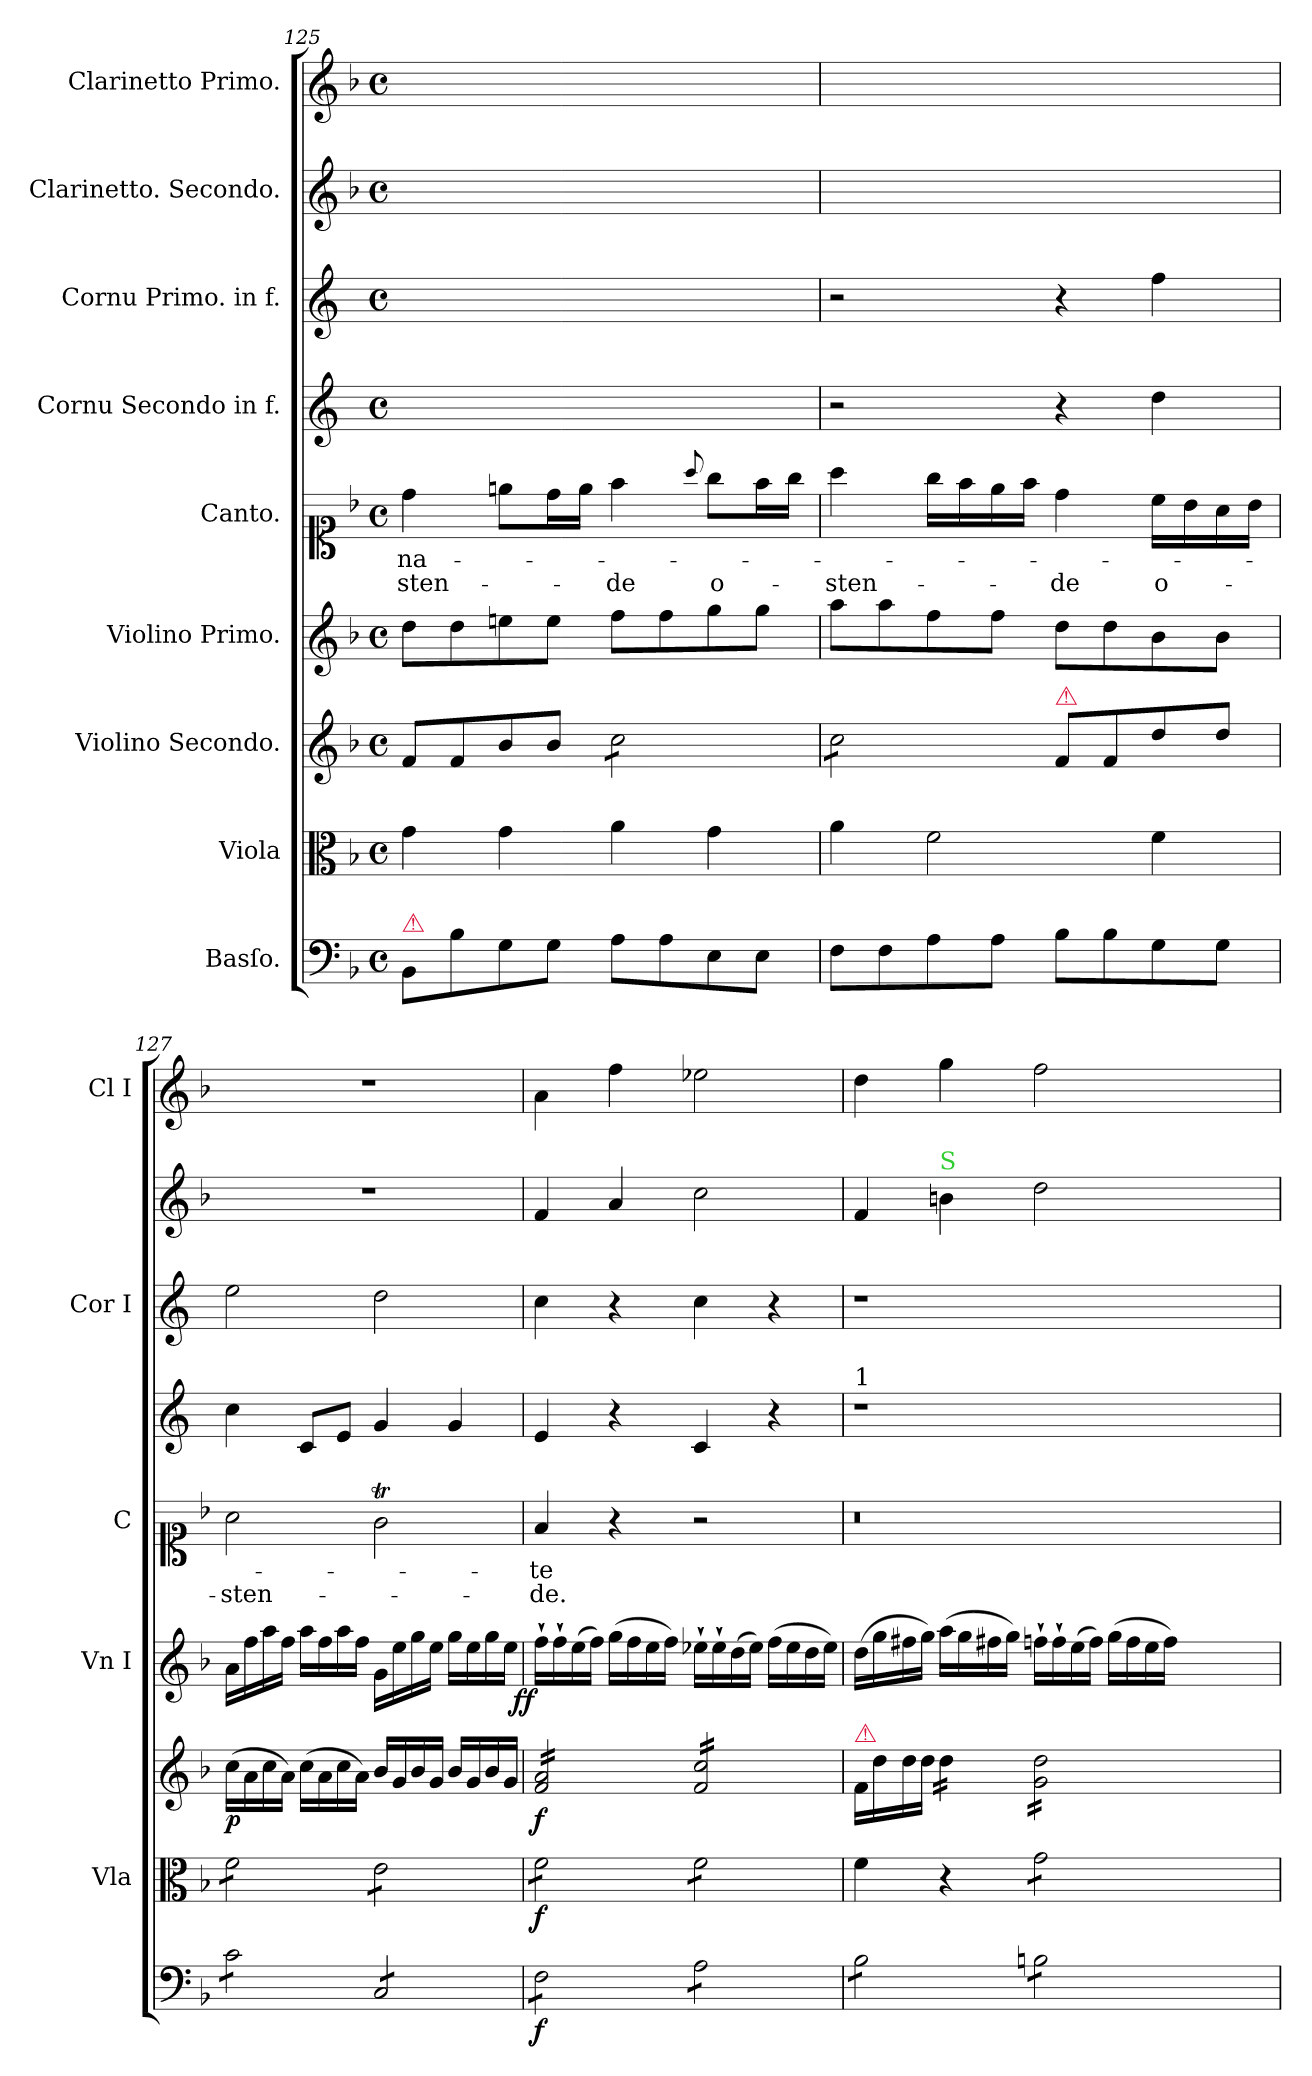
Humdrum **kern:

**kern	**dynam	**kern	**dynam	**kern	**dynam	**kern	**dynam	**kern	**text	**text	**kern	**kern	**kern	**kern
*part9	*part9	*part8	*part8	*part7	*part7	*part6	*part6	*part5	*part5	*part5	*part4	*part3	*part2	*part1
*staff9	*staff9	*staff8	*staff8	*staff7	*staff7	*staff6	*staff6	*staff5	*staff5	*staff5	*staff4	*staff3	*staff2	*staff1
*I"Basſo.	*	*I"Viola	*	*I"Violino Secondo.	*	*I"Violino Primo.	*	*I"Canto.	*	*	*I"Cornu Secondo in f.	*I"Cornu Primo. in f.	*I"Clarinetto. Secondo.	*I"Clarinetto Primo.
*	*	*I'Vla	*	*	*	*I'Vn I	*	*I'C	*	*	*	*I'Cor I	*	*I'Cl I
*clefF4	*	*clefC3	*	*clefG2	*	*clefG2	*	*clefC1	*	*	*clefG2	*clefG2	*clefG2	*clefG2
*	*	*	*	*	*	*	*	*	*	*	*ITrd4c7	*ITrd4c7	*	*
*k[b-]	*	*k[b-]	*	*k[b-]	*	*k[b-]	*	*k[b-]	*	*	*k[b-]	*k[b-]	*k[b-]	*k[b-]
*F:	*	*F:	*	*F:	*	*F:	*	*F:	*	*	*	*	*F:	*F:
*M4/4	*	*M4/4	*	*M4/4	*	*M4/4	*	*M4/4	*	*	*M4/4	*M4/4	*M4/4	*M4/4
*met(c)	*	*met(c)	*	*met(c)	*	*met(c)	*	*met(c)	*	*	*met(c)	*met(c)	*met(c)	*met(c)
=125	=125	=125	=125	=125	=125	=125	=125	=125	=125	=125	=125	=125	=125	=125
!LO:TX:a:color=crimson:t=⚠	!	!	!	!	!	!	!	!	!	!	!	!	!	!
8BB-/L	.	4g\	.	8f/L	.	8dd\L	.	4dd\	-na-	-sten-	1ryy	1ryy	1ryy	1ryy
8B-\	.	.	.	8f/	.	8dd\	.	.	.	.	.	.	.	.
8G\	.	4g\	.	8b-/	.	8een\	.	8een\L	.	.	.	.	.	.
8G\J	.	.	.	8b-/J	.	8ee\J	.	16dd\L	.	.	.	.	.	.
.	.	.	.	.	.	.	.	16ee\JJ	.	.	.	.	.	.
*	*	*	*	*tremolo	*	*	*	*	*	*	*	*	*	*
8A\L	.	4a\	.	8cc\L	.	8ff\L	.	4ff\	.	-de	.	.	.	.
8A\	.	.	.	8cc\	.	8ff\	.	.	.	.	.	.	.	.
.	.	.	.	.	.	.	.	8qqaa/	.	.	.	.	.	.
8E\	.	4g\	.	8cc\	.	8gg\	.	8gg\L	.	o-	.	.	.	.
8E\J	.	.	.	8cc\J	.	8gg\J	.	16ff\L	.	.	.	.	.	.
.	.	.	.	.	.	.	.	16gg\JJ	.	.	.	.	.	.
=126	=126	=126	=126	=126	=126	=126	=126	=126	=126	=126	=126	=126	=126	=126
8F\L	.	4a\	.	8cc\L	.	8aa\L	.	4aa\	.	-sten-	2r	2r	1ryy	1ryy
8F\	.	.	.	8cc\	.	8aa\	.	.	.	.	.	.	.	.
8A\	.	2f\	.	8cc\	.	8ff\	.	16gg\LL	.	.	.	.	.	.
.	.	.	.	.	.	.	.	16ff\	.	.	.	.	.	.
8A\J	.	.	.	8cc\J	.	8ff\J	.	16ee\	.	.	.	.	.	.
*	*	*	*	*Xtremolo	*	*	*	*	*	*	*	*	*	*
.	.	.	.	.	.	.	.	16ff\JJ	.	.	.	.	.	.
!	!	!	!	!LO:TX:a:color=crimson:t=⚠	!	!	!	!	!	!	!	!	!	!
8B-\L	.	.	.	8f/L	.	8dd\L	.	4dd\	.	-de	4r	4r	.	.
8B-\	.	.	.	8f/	.	8dd\	.	.	.	.	.	.	.	.
8G\	.	4f\	.	8dd\	.	8b-\	.	16cc\LL	.	o-	4g\	4b-\	.	.
.	.	.	.	.	.	.	.	16b-\	.	.	.	.	.	.
8G\J	.	.	.	8dd\J	.	8b-\J	.	16a\	.	.	.	.	.	.
.	.	.	.	.	.	.	.	16b-\JJ	.	.	.	.	.	.
=127	=127	=127	=127	=127	=127	=127	=127	=127	=127	=127	=127	=127	=127	=127
*tremolo	*	*	*	*	*	*	*	*	*	*	*	*	*	*
*	*	*tremolo	*	*	*	*	*	*	*	*	*	*	*	*
8c\L	.	8f\L	.	(16cc\LL	p	16a\LL	.	2a\	.	-sten-	4f\	2a\	1r	1r
.	.	.	.	16a\	.	16ff\	.	.	.	.	.	.	.	.
8c\	.	8f\	.	16cc\	.	16aa\	.	.	.	.	.	.	.	.
.	.	.	.	16a\JJ)	.	16ff\JJ	.	.	.	.	.	.	.	.
8c\	.	8f\	.	(16cc\LL	.	16aa\LL	.	.	.	.	8F/L	.	.	.
.	.	.	.	16a\	.	16ff\	.	.	.	.	.	.	.	.
8c\J	.	8f\J	.	16cc\	.	16aa\	.	.	.	.	8A/J	.	.	.
.	.	.	.	16a\JJ)	.	16ff\JJ	.	.	.	.	.	.	.	.
8C/L	.	8e\L	.	16b-/LL	.	16g\LL	.	2gT\	.	.	4c/	2g\	.	.
.	.	.	.	16g/	.	16ee\	.	.	.	.	.	.	.	.
8C/	.	8e\	.	16b-/	.	16gg\	.	.	.	.	.	.	.	.
.	.	.	.	16g/JJ	.	16ee\JJ	.	.	.	.	.	.	.	.
8C/	.	8e\	.	16b-/LL	.	16gg\LL	.	.	.	.	4c/	.	.	.
.	.	.	.	16g/	.	16ee\	.	.	.	.	.	.	.	.
8C/J	.	8e\J	.	16b-/	.	16gg\	.	.	.	.	.	.	.	.
.	.	.	.	16g/JJ	.	16ee\JJ	.	.	.	.	.	.	.	.
=128	=128	=128	=128	=128	=128	=128	=128	=128	=128	=128	=128	=128	=128	=128
!	!	!	!LO:DY:b	!	!	!	!LO:DY:b:rj	!	!	!	!	!	!	!
*	*	*	*	*tremolo	*	*	*	*	*	*	*	*	*	*
8F\L	f	8f\L	f	16f/ 16a/LL	f	16ff`\LL	ff	4f/	-te	-de.	4A/	4f\	4f/	4a\
.	.	.	.	16f/ 16a/	.	16ff`\	.	.	.	.	.	.	.	.
8F\	.	8f\	.	16f/ 16a/	.	(16ee\	.	.	.	.	.	.	.	.
.	.	.	.	16f/ 16a/	.	16ff\JJ)	.	.	.	.	.	.	.	.
8F\	.	8f\	.	16f/ 16a/	.	(16gg\LL	.	4r	.	.	4r	4r	4a/	4ff\
.	.	.	.	16f/ 16a/	.	16ff\	.	.	.	.	.	.	.	.
8F\J	.	8f\J	.	16f/ 16a/	.	16ee\	.	.	.	.	.	.	.	.
.	.	.	.	16f/ 16a/JJ	.	16ff\JJ)	.	.	.	.	.	.	.	.
8A\L	.	8f\L	.	16f/ 16cc/LL	.	16ee-X`\LL	.	2r	.	.	4F/	4f\	2cc\	2ee-X\
.	.	.	.	16f/ 16cc/	.	16ee-`\	.	.	.	.	.	.	.	.
8A\	.	8f\	.	16f/ 16cc/	.	(16dd\	.	.	.	.	.	.	.	.
.	.	.	.	16f/ 16cc/	.	16ee-\JJ)	.	.	.	.	.	.	.	.
8A\	.	8f\	.	16f/ 16cc/	.	(16ff\LL	.	.	.	.	4r	4r	.	.
.	.	.	.	16f/ 16cc/	.	16ee-\	.	.	.	.	.	.	.	.
8A\J	.	8f\J	.	16f/ 16cc/	.	16dd\	.	.	.	.	.	.	.	.
*	*	*Xtremolo	*	*	*	*	*	*	*	*	*	*	*	*
.	.	.	.	16f/ 16cc/JJ	.	16ee-\JJ)	.	.	.	.	.	.	.	.
*	*	*	*	*Xtremolo	*	*	*	*	*	*	*	*	*	*
=129	=129	=129	=129	=129	=129	=129	=129	=129	=129	=129	=129	=129	=129	=129
!	!	!	!	!	!	!	!	!	!	!	!LO:TX:a:t=1	!	!	!
!	!	!	!	!LO:TX:a:color=crimson:t=⚠	!	!	!	!	!	!	!	!	!	!
8B-\L	.	4f\	.	16f/LL	.	(16dd\LL	.	0r	.	.	1r	1r	4f/	4dd\
.	.	.	.	16dd\	.	16gg\	.	.	.	.	.	.	.	.
8B-\	.	.	.	16dd\	.	16ff#X\	.	.	.	.	.	.	.	.
.	.	.	.	16dd\JJ	.	16gg\JJ)	.	.	.	.	.	.	.	.
!	!	!	!	!	!	!	!	!	!	!	!	!	!LO:TX:a:color=limegreen:t=S	!
*	*	*	*	*tremolo	*	*	*	*	*	*	*	*	*	*
8B-\	.	4r	.	16dd\LL	.	(16aa\LL	.	.	.	.	.	.	4bn\	4gg\
.	.	.	.	16dd\	.	16gg\	.	.	.	.	.	.	.	.
8B-\J	.	.	.	16dd\	.	16ff#X\	.	.	.	.	.	.	.	.
.	.	.	.	16dd\JJ	.	16gg\JJ)	.	.	.	.	.	.	.	.
*	*	*tremolo	*	*	*	*	*	*	*	*	*	*	*	*
8Bn\L	.	8g\L	.	16g\ 16dd\LL	.	16ffn`\LL	.	.	.	.	.	.	2dd\	2ff\
.	.	.	.	16g\ 16dd\	.	16ff`\	.	.	.	.	.	.	.	.
8Bn\	.	8g\	.	16g\ 16dd\	.	(16ee\	.	.	.	.	.	.	.	.
.	.	.	.	16g\ 16dd\	.	16ff\JJ)	.	.	.	.	.	.	.	.
8Bn\	.	8g\	.	16g\ 16dd\	.	(16gg\LL	.	.	.	.	.	.	.	.
.	.	.	.	16g\ 16dd\	.	16ff\	.	.	.	.	.	.	.	.
8Bn\J	.	8g\J	.	16g\ 16dd\	.	16ee\	.	.	.	.	.	.	.	.
*	*	*Xtremolo	*	*	*	*	*	*	*	*	*	*	*	*
*Xtremolo	*	*	*	*	*	*	*	*	*	*	*	*	*	*
.	.	.	.	16g\ 16dd\JJ	.	16ff\JJ)	.	.	.	.	.	.	.	.
*	*	*	*	*Xtremolo	*	*	*	*	*	*	*	*	*	*
1ryy	.	1ryy	.	1ryy	.	1ryy	.	.	.	.	1ryy	1ryy	1ryy	1ryy
=	=	=	=	=	=	=	=	=	=	=	=	=	=	=
*-	*-	*-	*-	*-	*-	*-	*-	*-	*-	*-	*-	*-	*-	*-
